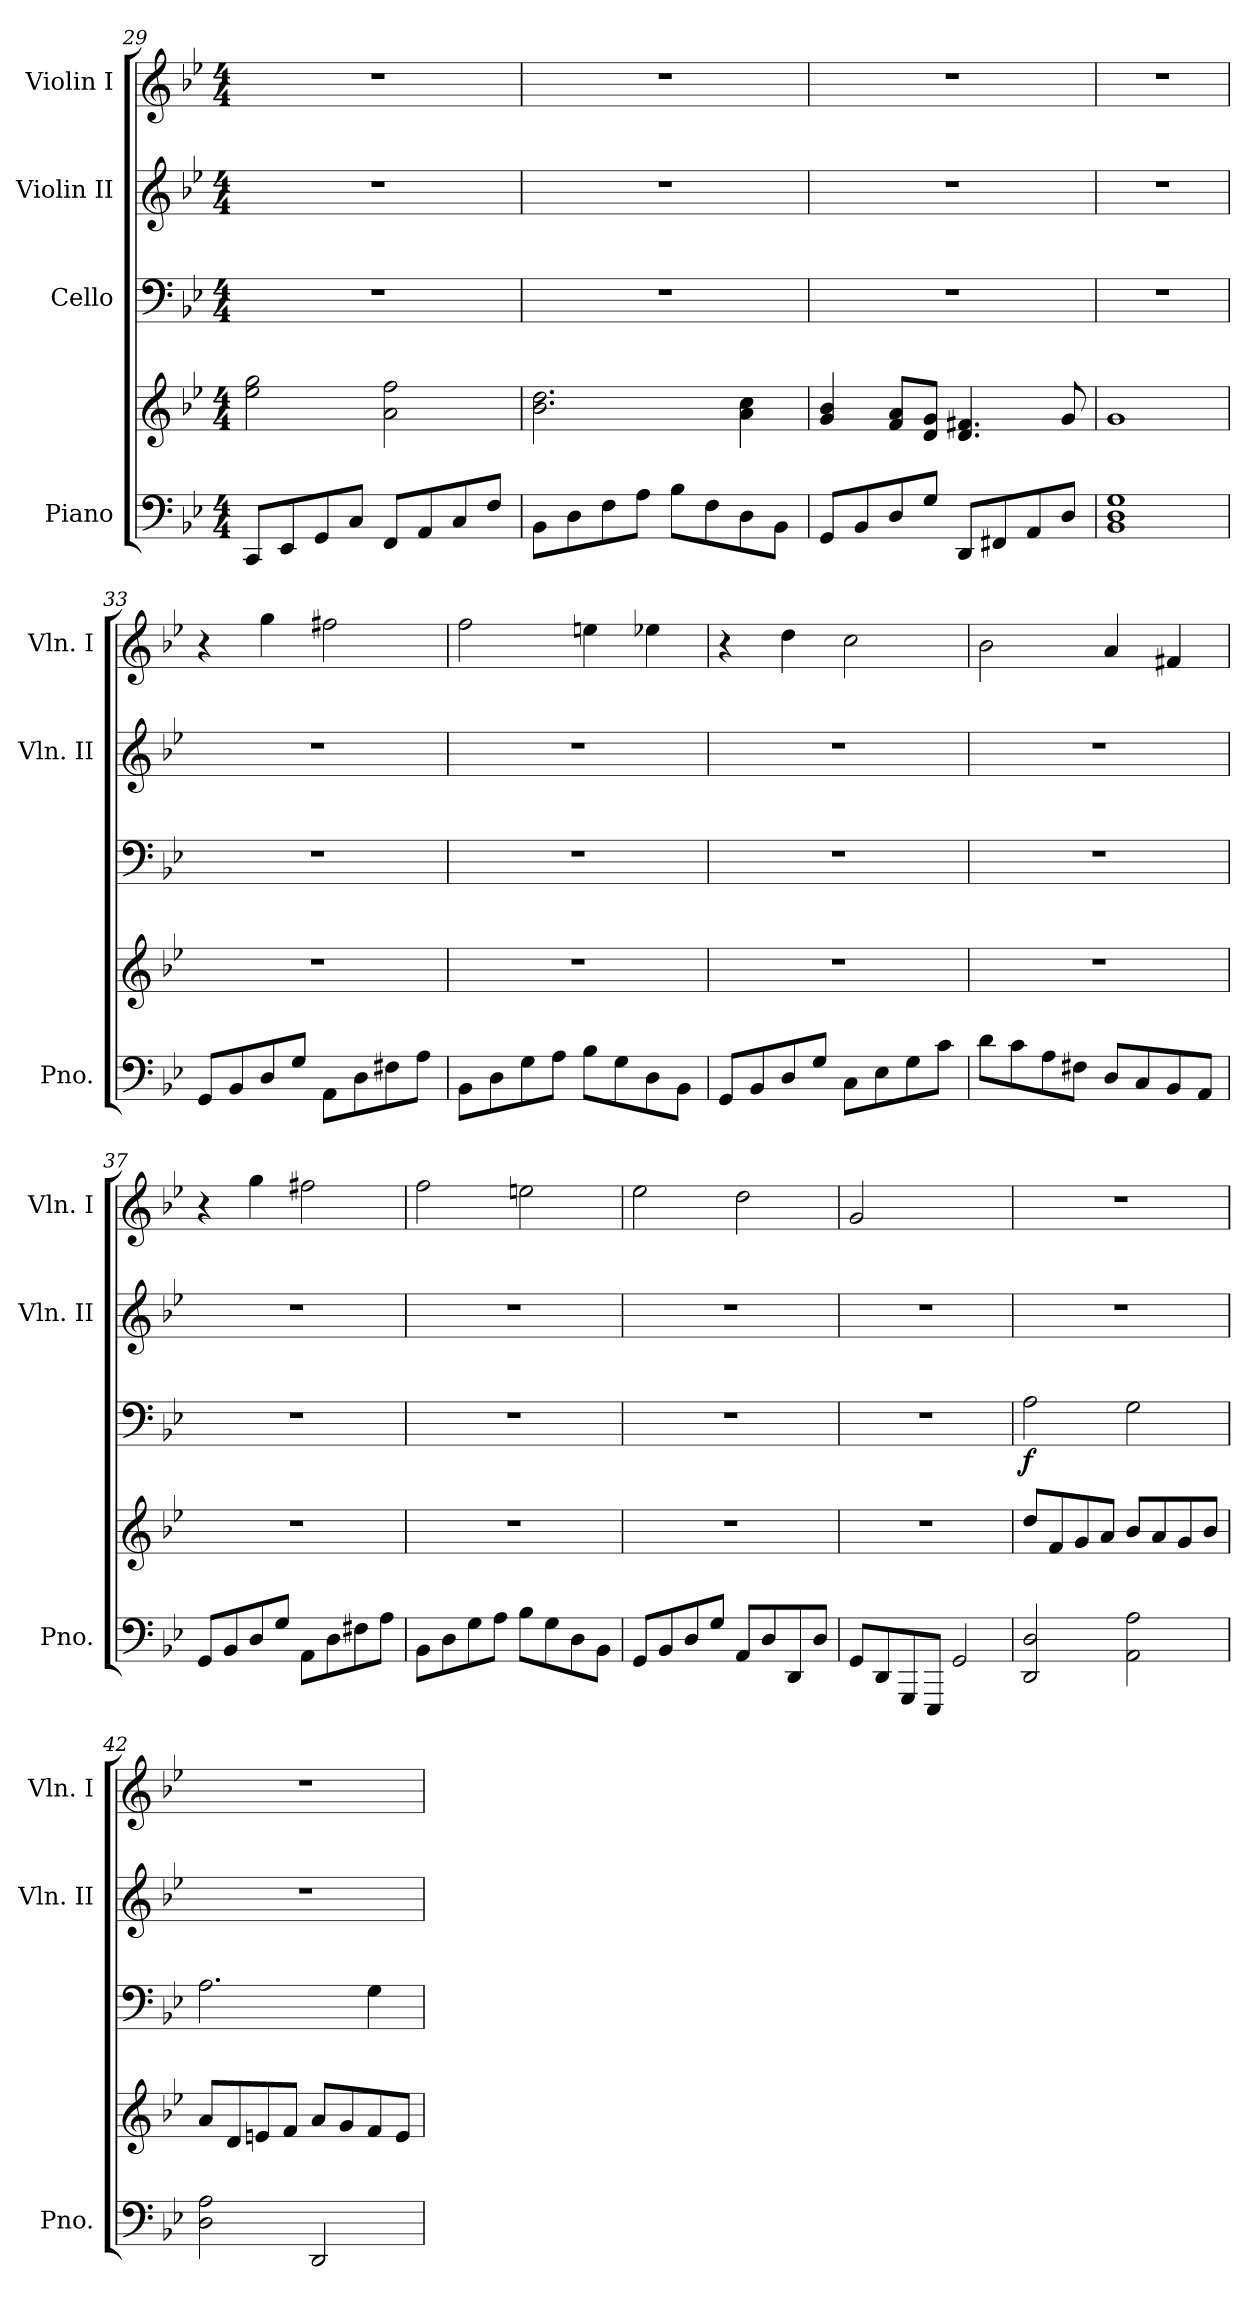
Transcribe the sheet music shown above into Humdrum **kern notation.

**kern	**kern	**kern	**dynam	**kern	**kern
*part4	*part4	*part3	*part3	*part2	*part1
*staff5	*staff4	*staff3	*staff3	*staff2	*staff1
*I"Piano	*	*I"Cello	*	*I"Violin II	*I"Violin I
*I'Pno.	*	*	*	*I'Vln. II	*I'Vln. I
!!LO:PB:g=z
*clefF4	*clefG2	*clefF4	*	*clefG2	*clefG2
*k[b-e-]	*k[b-e-]	*k[b-e-]	*	*k[b-e-]	*k[b-e-]
*g:	*g:	*g:	*	*g:	*g:
*M4/4	*M4/4	*M4/4	*	*M4/4	*M4/4
=29	=29	=29	=29	=29	=29
8CC/L	2ee-\ 2gg\	1r	.	1r	1r
8EE-/	.	.	.	.	.
8GG/	.	.	.	.	.
8C/J	.	.	.	.	.
8FF/L	2a\ 2ff\	.	.	.	.
8AA/	.	.	.	.	.
8C/	.	.	.	.	.
8F/J	.	.	.	.	.
=30	=30	=30	=30	=30	=30
8BB-\L	2.b-\ 2.dd\	1r	.	1r	1r
8D\	.	.	.	.	.
8F\	.	.	.	.	.
8A\J	.	.	.	.	.
8B-\L	.	.	.	.	.
8F\	.	.	.	.	.
8D\	4a\ 4cc\	.	.	.	.
8BB-\J	.	.	.	.	.
=31	=31	=31	=31	=31	=31
8GG/L	4g/ 4b-/	1r	.	1r	1r
8BB-/	.	.	.	.	.
8D/	8f/ 8a/L	.	.	.	.
8G/J	8d/ 8g/J	.	.	.	.
8DD/L	4.d/ 4.f#X/	.	.	.	.
8FF#X/	.	.	.	.	.
8AA/	.	.	.	.	.
8D/J	8g/	.	.	.	.
=32	=32	=32	=32	=32	=32
1BB- 1D 1G	1g	1r	.	1r	1r
=33	=33	=33	=33	=33	=33
8GG/L	1r	1r	.	1r	4r
8BB-/	.	.	.	.	.
8D/	.	.	.	.	4gg\
8G/J	.	.	.	.	.
8AA\L	.	.	.	.	2ff#X\
8D\	.	.	.	.	.
8F#X\	.	.	.	.	.
8A\J	.	.	.	.	.
!!LO:LB:g=z
=34	=34	=34	=34	=34	=34
8BB-\L	1r	1r	.	1r	2ff\
8D\	.	.	.	.	.
8G\	.	.	.	.	.
8A\J	.	.	.	.	.
8B-\L	.	.	.	.	4een\
8G\	.	.	.	.	.
8D\	.	.	.	.	4ee-X\
8BB-\J	.	.	.	.	.
=35	=35	=35	=35	=35	=35
8GG/L	1r	1r	.	1r	4r
8BB-/	.	.	.	.	.
8D/	.	.	.	.	4dd\
8G/J	.	.	.	.	.
8C\L	.	.	.	.	2cc\
8E-\	.	.	.	.	.
8G\	.	.	.	.	.
8c\J	.	.	.	.	.
=36	=36	=36	=36	=36	=36
8d\L	1r	1r	.	1r	2b-\
8c\	.	.	.	.	.
8A\	.	.	.	.	.
8F#X\J	.	.	.	.	.
8D/L	.	.	.	.	4a/
8C/	.	.	.	.	.
8BB-/	.	.	.	.	4f#X/
8AA/J	.	.	.	.	.
=37	=37	=37	=37	=37	=37
8GG/L	1r	1r	.	1r	4r
8BB-/	.	.	.	.	.
8D/	.	.	.	.	4gg\
8G/J	.	.	.	.	.
8AA\L	.	.	.	.	2ff#X\
8D\	.	.	.	.	.
8F#X\	.	.	.	.	.
8A\J	.	.	.	.	.
!!LO:PB:g=z
=38	=38	=38	=38	=38	=38
8BB-\L	1r	1r	.	1r	2ff\
8D\	.	.	.	.	.
8G\	.	.	.	.	.
8A\J	.	.	.	.	.
8B-\L	.	.	.	.	2een\
8G\	.	.	.	.	.
8D\	.	.	.	.	.
8BB-\J	.	.	.	.	.
=39	=39	=39	=39	=39	=39
8GG/L	1r	1r	.	1r	2ee-\
8BB-/	.	.	.	.	.
8D/	.	.	.	.	.
8G/J	.	.	.	.	.
8AA/L	.	.	.	.	2dd\
8D/	.	.	.	.	.
8DD/	.	.	.	.	.
8D/J	.	.	.	.	.
=40	=40	=40	=40	=40	=40
8GG/L	1r	1r	.	1r	2g/
8DD/	.	.	.	.	.
8GGG/	.	.	.	.	.
8EEE-/J	.	.	.	.	.
2GG/	.	.	.	.	2ryy
=41	=41	=41	=41	=41	=41
!	!	!	!LO:DY:b	!	!
2DD/ 2D/	8dd/L	2A\	f	1r	1r
.	8f/	.	.	.	.
.	8g/	.	.	.	.
.	8a/J	.	.	.	.
2AA\ 2A\	8b-/L	2G\	.	.	.
.	8a/	.	.	.	.
.	8g/	.	.	.	.
.	8b-/J	.	.	.	.
!!LO:LB:g=z
=42	=42	=42	=42	=42	=42
2D\ 2A\	8a/L	2.A\	.	1r	1r
.	8d/	.	.	.	.
.	8en/	.	.	.	.
.	8f/J	.	.	.	.
2DD/	8a/L	.	.	.	.
.	8g/	.	.	.	.
.	8f/	4G\	.	.	.
.	8e/J	.	.	.	.
=	=	=	=	=	=
*-	*-	*-	*-	*-	*-
